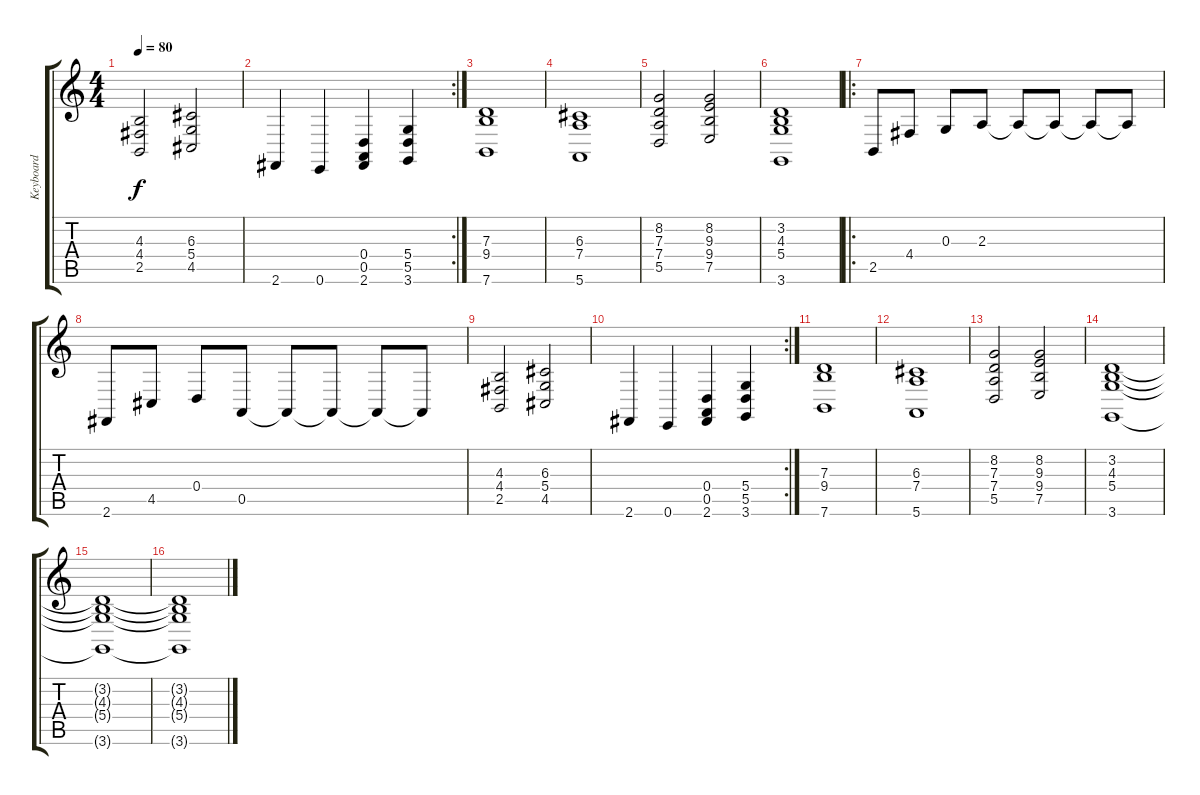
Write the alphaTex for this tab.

\track ("Keyboard" "Keyboard") {instrument pad3polysynth}
\staff {score tabs}
\tuning (E4 B3 G3 D3 A2 E2) {hide}
\ts (4 4)
\tempo 80
\clef g2
\ks c
(4.3 4.4 2.5).2{dy f} (6.3 5.4 4.5).2 |
\rc 2
2.6.4 0.6.4 (0.4 0.5 2.6).4 (5.4 5.5 3.6).4 |
(7.3 9.4 7.6).1 |
(6.3 7.4 5.6).1 |
(8.2 7.3 7.4 5.5).2 (8.2 9.3 9.4 7.5).2 |
(3.2 4.3 5.4 3.6).1 |
\ro
2.5.8{volume 16} 4.4.8 0.3.8 2.3.8 2.3{t}.8 2.3{t}.8 2.3{t}.8 2.3{t}.8 |
2.6.8 4.5.8 0.4.8 0.5.8 0.5{t}.8 0.5{t}.8 0.5{t}.8 0.5{t}.8 |
(4.3 4.4 2.5).2 (6.3 5.4 4.5).2 |
\rc 2
2.6.4 0.6.4 (0.4 0.5 2.6).4 (5.4 5.5 3.6).4 |
(7.3 9.4 7.6).1 |
(6.3 7.4 5.6).1 |
(8.2 7.3 7.4 5.5).2 (8.2 9.3 9.4 7.5).2 |
(3.2 4.3 5.4 3.6).1 |
(3.2{t} 4.3{t} 5.4{t} 3.6{t}).1 |
(3.2{t} 4.3{t} 5.4{t} 3.6{t}).1{volume 0}
